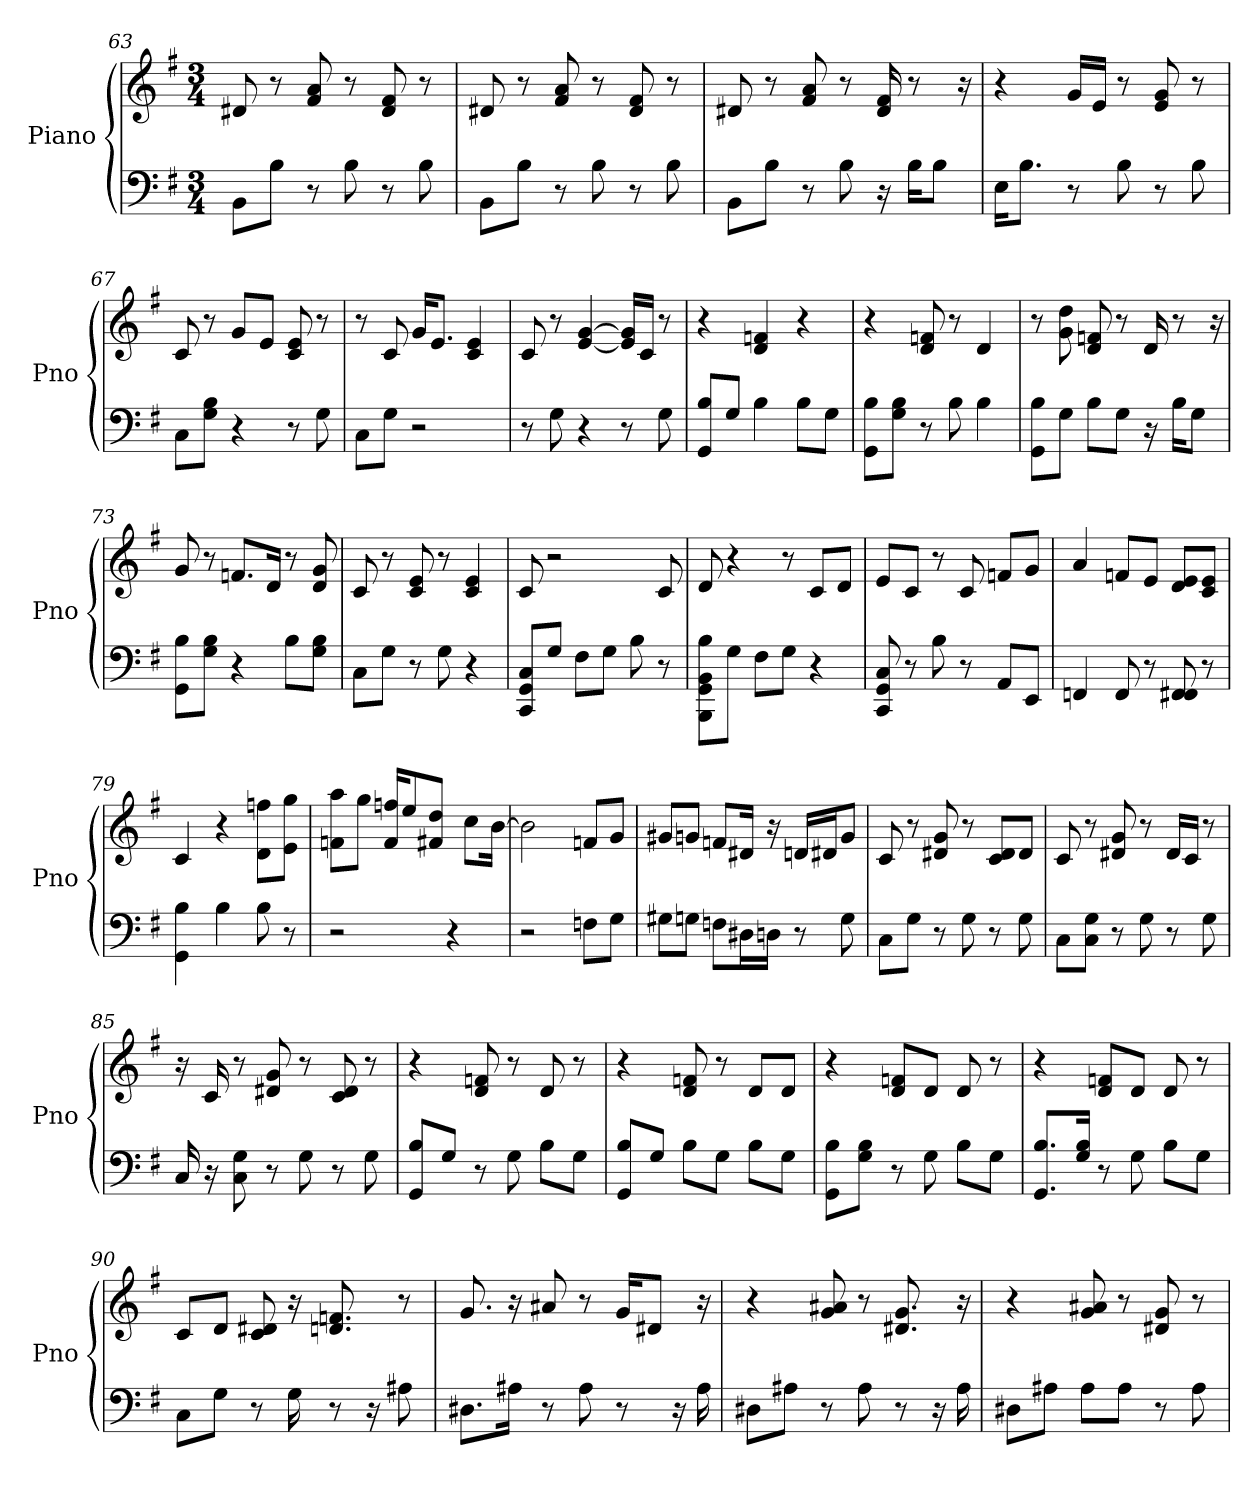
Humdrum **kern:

**kern	**kern
*part1	*part1
*staff2	*staff1
*I"Piano	*
*I'Pno	*
*clefF4	*clefG2
*k[f#]	*k[f#]
*G:	*G:
*M3/4	*M3/4
=63	=63
8BB\L	8d#
8B\J	8r
8r	8a 8f#
8B	8r
8r	8d# 8f#
8B	8r
=64	=64
8BB\L	8d#
8B\J	8r
8r	8a 8f#
8B	8r
8r	8d# 8f#
8B	8r
=65	=65
8BB\L	8d#
8B\J	8r
8r	8a 8f#
8B	8r
16r	16d# 16f#
16B\KL	8r
8B\J	.
.	16r
=66	=66
16E\KL	4r
8.B\J	.
8r	16g/LL
.	16e/JJ
8B	8r
8r	8e 8g
8B	8r
=67	=67
8C\L	8c
8B\ 8G\J	8r
4r	8g/L
.	8e/J
8r	8e 8c
8G	8r
=68	=68
8C\L	8r
8G\J	8c
2r	16g/KL
.	8.e/J
.	4e 4c
=69	=69
8r	8c
8G	8r
4r	[4g [4e
8r	16g]/ 16e]/LL
.	16c/JJ
8G	8r
=70	=70
8GG/ 8B/L	4r
8G/J	.
4B	4f 4d
8B\L	4r
8G\J	.
=71	=71
8GG\ 8B\L	4r
8G\ 8B\J	.
8r	8d 8f
8B	8r
4B	4d
=72	=72
8B\ 8GG\L	8r
8G\J	8g 8dd
8B\L	8f 8d
8G\J	8r
16r	16d
16B\KL	8r
8G\J	.
.	16r
=73	=73
8B\ 8GG\L	8g
8G\ 8B\J	8r
4r	8.f/L
.	16d/Jk
8B\L	8r
8G\ 8B\J	8d 8g
=74	=74
8C\L	8c
8G\J	8r
8r	8e 8c
8G	8r
4r	4e 4c
=75	=75
8CC/ 8C/ 8GG/L	8c
8G/J	2r
8F#\L	.
8G\J	.
8B	.
8r	8c
=76	=76
8BB\ 8BBB\ 8GG\ 8B\L	8d
8G\J	4r
8F#\L	.
8G\J	8r
4r	8c/L
.	8d/J
=77	=77
8GG 8C 8CC	8e/L
8r	8c/J
8B	8r
8r	8c
8AA/L	8f/L
8EE/J	8g/J
=78	=78
4FF	4a
8FF	8f/L
8r	8e/J
8FF 8FF#	8e/ 8d/L
8r	8c/ 8e/J
=79	=79
4GG 4B	4c
4B	4r
8B	8d\ 8ff\L
8r	8e\ 8gg\J
=80	=80
2r	8f\ 8aa\L
.	8gg\J
.	16f/ 16ff/KL
.	8ee/
.	8f#/ 8dd/J
4r	.
.	8cc\L
.	[16b\Jk
=81	=81
2r	2b]
8F\L	8f/L
8G\J	8g/J
=82	=82
8G#\L	8g#/L
8G\J	8g/J
8F\L	8f/L
16D#\L	16d#/Jk
16D\JJ	16r
8r	16d/LL
.	16d#/J
8G	8g/J
=83	=83
8C\L	8c
8G\J	8r
8r	8g 8d#
8G	8r
8r	8d#/ 8c/L
8G	8d#/J
=84	=84
8C\L	8c
8C\ 8G\J	8r
8r	8g 8d#
8G	8r
8r	16d#/LL
.	16c/JJ
8G	8r
=85	=85
16C	16r
16r	16c
8G 8C	8r
8r	8g 8d#
8G	8r
8r	8d# 8c
8G	8r
=86	=86
8GG/ 8B/L	4r
8G/J	.
8r	8d 8f
8G	8r
8B\L	8d
8G\J	8r
=87	=87
8GG/ 8B/L	4r
8G/J	.
8B\L	8d 8f
8G\J	8r
8B\L	8d/L
8G\J	8d/J
=88	=88
8GG\ 8B\L	4r
8G\ 8B\J	.
8r	8f/ 8d/L
8G	8d/J
8B\L	8d
8G\J	8r
=89	=89
8.GG/ 8.B/L	4r
16B/ 16G/Jk	.
8r	8f/ 8d/L
8G	8d/J
8B\L	8d
8G\J	8r
=90	=90
8C\L	8c/L
8G\J	8d/J
8r	8d# 8c
16G	16r
8r	8.f 8.d
16r	.
8A#	8r
=91	=91
8.D#\L	8.g
16A#\Jk	16r
8r	8a#
8A#	8r
8r	16g/KL
.	8d#/J
16r	.
16A#	16r
=92	=92
8D#\L	4r
8A#\J	.
8r	8g 8a#
8A#	8r
8r	8.g 8.d#
16r	.
16A#	16r
=93	=93
8D#\L	4r
8A#\J	.
8A#\L	8g 8a#
8A#\J	8r
8r	8g 8d#
8A#	8r
=	=
*-	*-
